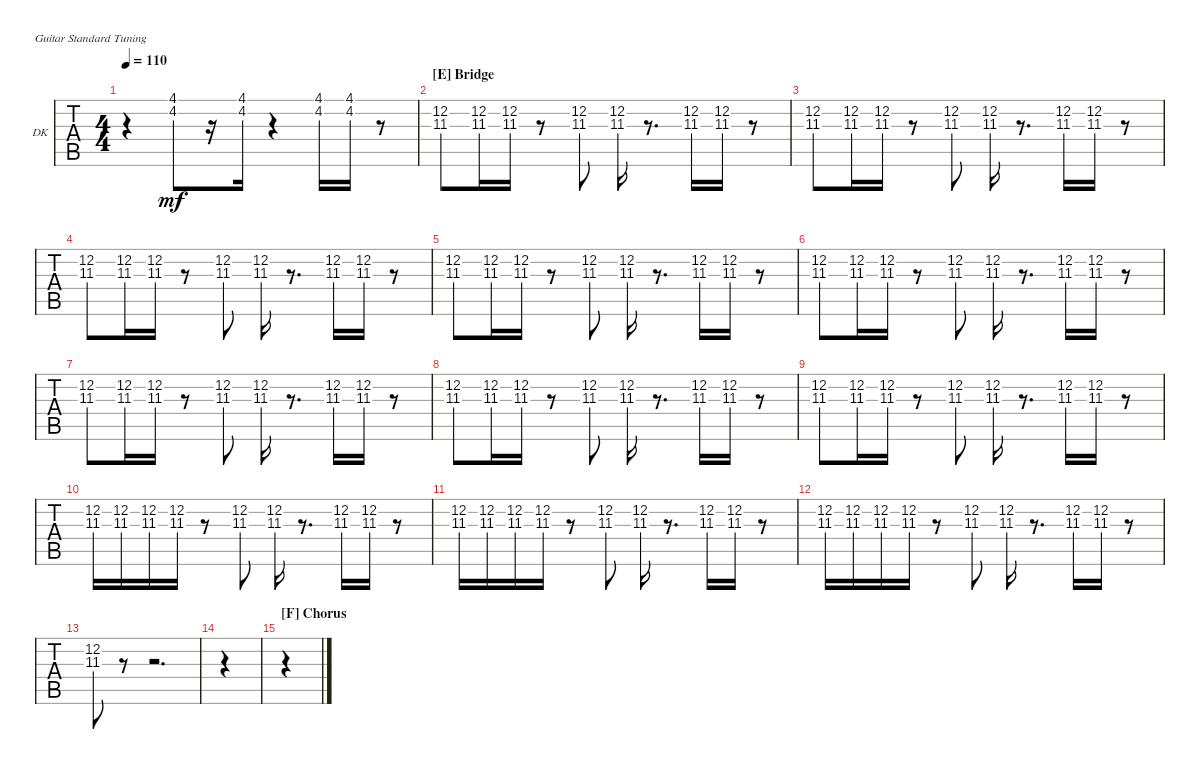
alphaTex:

\defaultSystemsLayout 4
\bracketExtendMode groupsimilarinstruments
\firstSystemTrackNameOrientation horizontal
\otherSystemsTrackNameOrientation horizontal
\track ("Damian Kulash" "DK") {instrument distortionguitar}
\staff {tabs}
\tuning (E4 B3 G3 D3 A2 E2)
\ts (4 4)
\tempo 110
\clef g2
\ks c
r.4{dy mf} (4.2 4.1).8 r.16 (4.2 4.1).16 r.4 (4.2 4.1).16 (4.1 4.2).16 r.8 |
\section ("E" "Bridge")
(11.3 12.2).8 (11.3 12.2).16 (11.3 12.2).16 r.8 (11.3 12.2).8 (11.3 12.2).16 r.8{d} (11.3 12.2).16 (11.3 12.2).16 r.8 |
(11.3 12.2).8 (11.3 12.2).16 (11.3 12.2).16 r.8 (11.3 12.2).8 (11.3 12.2).16 r.8{d} (11.3 12.2).16 (11.3 12.2).16 r.8 |
(11.3 12.2).8 (11.3 12.2).16 (11.3 12.2).16 r.8 (11.3 12.2).8 (11.3 12.2).16 r.8{d} (11.3 12.2).16 (11.3 12.2).16 r.8 |
(11.3 12.2).8 (11.3 12.2).16 (11.3 12.2).16 r.8 (11.3 12.2).8 (11.3 12.2).16 r.8{d} (11.3 12.2).16 (11.3 12.2).16 r.8 |
(11.3 12.2).8 (11.3 12.2).16 (11.3 12.2).16 r.8 (11.3 12.2).8 (11.3 12.2).16 r.8{d} (11.3 12.2).16 (11.3 12.2).16 r.8 |
(11.3 12.2).8 (11.3 12.2).16 (11.3 12.2).16 r.8 (11.3 12.2).8 (11.3 12.2).16 r.8{d} (11.3 12.2).16 (11.3 12.2).16 r.8 |
(11.3 12.2).8 (11.3 12.2).16 (11.3 12.2).16 r.8 (11.3 12.2).8 (11.3 12.2).16 r.8{d} (11.3 12.2).16 (11.3 12.2).16 r.8 |
(11.3 12.2).8 (11.3 12.2).16 (11.3 12.2).16 r.8 (11.3 12.2).8 (11.3 12.2).16 r.8{d} (11.3 12.2).16 (11.3 12.2).16 r.8 |
(11.3 12.2).16 (11.3 12.2).16 (11.3 12.2).16 (11.3 12.2).16 r.8 (11.3 12.2).8 (11.3 12.2).16 r.8{d} (11.3 12.2).16 (11.3 12.2).16 r.8 |
(11.3 12.2).16 (11.3 12.2).16 (11.3 12.2).16 (11.3 12.2).16 r.8 (11.3 12.2).8 (11.3 12.2).16 r.8{d} (11.3 12.2).16 (11.3 12.2).16 r.8 |
(11.3 12.2).16 (11.3 12.2).16 (11.3 12.2).16 (11.3 12.2).16 r.8 (11.3 12.2).8 (11.3 12.2).16 r.8{d} (11.3 12.2).16 (11.3 12.2).16 r.8 |
(11.3 12.2).8 r.8 r.2{d} |
|
\section ("F" "Chorus")
